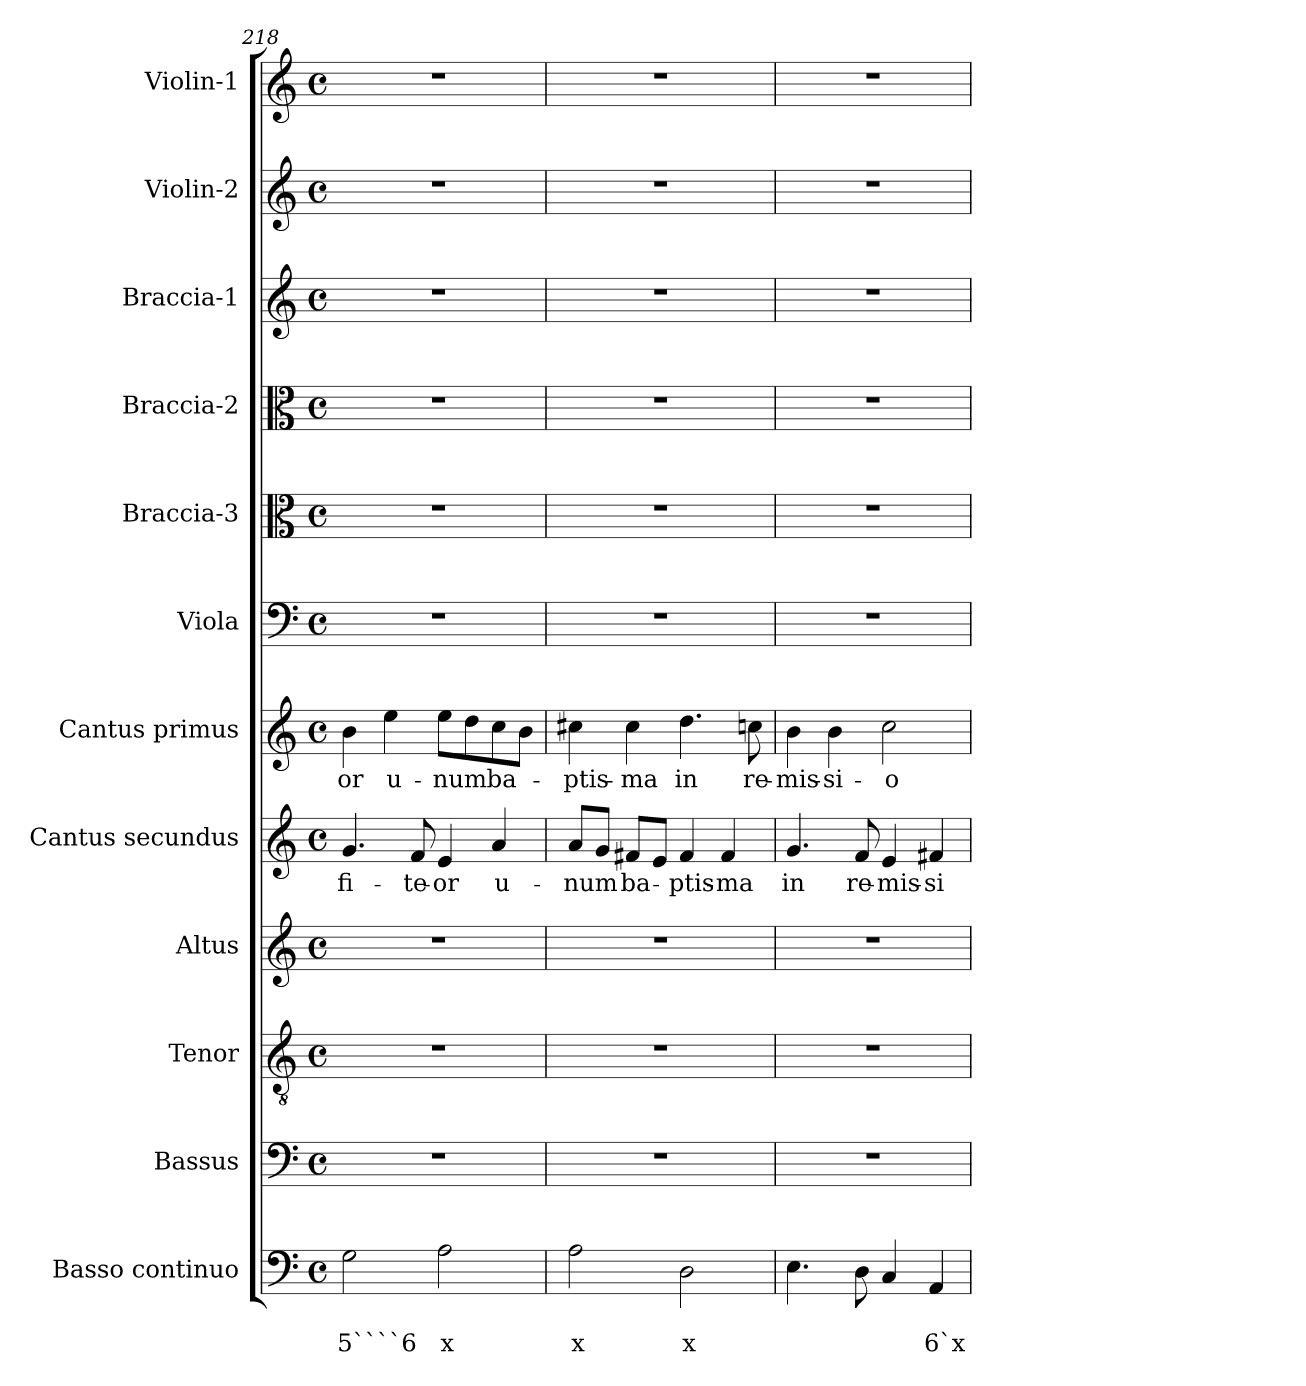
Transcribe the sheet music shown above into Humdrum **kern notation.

**kern	**text	**text	**kern	**kern	**kern	**kern	**text	**kern	**text	**kern	**kern	**kern	**kern	**kern	**kern
*part12	*part12	*part12	*part11	*part10	*part9	*part8	*part8	*part7	*part7	*part6	*part5	*part4	*part3	*part2	*part1
*staff12	*staff12	*staff12	*staff11	*staff10	*staff9	*staff8	*staff8	*staff7	*staff7	*staff6	*staff5	*staff4	*staff3	*staff2	*staff1
*I"Basso continuo	*	*	*I"Bassus	*I"Tenor	*I"Altus	*I"Cantus secundus	*	*I"Cantus primus	*	*I"Viola	*I"Braccia-3	*I"Braccia-2	*I"Braccia-1	*I"Violin-2	*I"Violin-1
*I'BC	*	*	*I'B	*I'T	*I'A	*I'C2	*	*I'C1	*	*I'Va	*I'Br3	*I'Br2	*I'Br1	*I'Vi2	*I'Vi1
*clefF4	*	*	*clefF4	*clefGv2	*clefG2	*clefG2	*	*clefG2	*	*clefF4	*clefC3	*clefC3	*clefG2	*clefG2	*clefG2
*k[]	*	*	*k[]	*k[]	*k[]	*k[]	*	*k[]	*	*k[]	*k[]	*k[]	*k[]	*k[]	*k[]
*C:	*	*	*C:	*C:	*C:	*C:	*	*C:	*	*C:	*C:	*C:	*C:	*C:	*C:
*M4/4	*	*	*M4/4	*M4/4	*M4/4	*M4/4	*	*M4/4	*	*M4/4	*M4/4	*M4/4	*M4/4	*M4/4	*M4/4
*met(c)	*	*	*met(c)	*met(c)	*met(c)	*met(c)	*	*met(c)	*	*met(c)	*met(c)	*met(c)	*met(c)	*met(c)	*met(c)
=218	=218	=218	=218	=218	=218	=218	=218	=218	=218	=218	=218	=218	=218	=218	=218
!	!	!LO:LY:b	!	!	!	!	!	!	!	!	!	!	!	!	!
!	!	!	!	!	!	!	!LO:LY:b	!	!	!	!	!	!	!	!
!	!	!	!	!	!	!	!	!	!LO:LY:b	!	!	!	!	!	!
2G\	.	5````6	1r	1r	1r	4.g/	-fi-	4b\	-or	1r	1r	1r	1r	1r	1r
!	!	!	!	!	!	!	!	!	!LO:LY:b	!	!	!	!	!	!
.	.	.	.	.	.	.	.	4ee\	u-	.	.	.	.	.	.
!	!	!	!	!	!	!	!LO:LY:b	!	!	!	!	!	!	!	!
.	.	.	.	.	.	8f/	-te-	.	.	.	.	.	.	.	.
!	!	!LO:LY:b	!	!	!	!	!	!	!	!	!	!	!	!	!
!	!	!	!	!	!	!	!LO:LY:b	!	!	!	!	!	!	!	!
!	!	!	!	!	!	!	!	!	!LO:LY:b	!	!	!	!	!	!
2A\	.	x	.	.	.	4e/	-or	8ee\L	-num	.	.	.	.	.	.
.	.	.	.	.	.	.	.	8dd\	.	.	.	.	.	.	.
!	!	!	!	!	!	!	!LO:LY:b	!	!	!	!	!	!	!	!
!	!	!	!	!	!	!	!	!	!LO:LY:b	!	!	!	!	!	!
.	.	.	.	.	.	4a/	u-	8cc\	ba-	.	.	.	.	.	.
.	.	.	.	.	.	.	.	8b\J	.	.	.	.	.	.	.
=219	=219	=219	=219	=219	=219	=219	=219	=219	=219	=219	=219	=219	=219	=219	=219
!	!	!LO:LY:b	!	!	!	!	!	!	!	!	!	!	!	!	!
!	!	!	!	!	!	!	!LO:LY:b	!	!	!	!	!	!	!	!
!	!	!	!	!	!	!	!	!	!LO:LY:b	!	!	!	!	!	!
2A\	.	x	1r	1r	1r	8a/L	-num	4cc#X\	-ptis-	1r	1r	1r	1r	1r	1r
.	.	.	.	.	.	8g/J	.	.	.	.	.	.	.	.	.
!	!	!	!	!	!	!	!LO:LY:b	!	!	!	!	!	!	!	!
!	!	!	!	!	!	!	!	!	!LO:LY:b	!	!	!	!	!	!
.	.	.	.	.	.	8f#X/L	ba-	4cc#\	-ma	.	.	.	.	.	.
.	.	.	.	.	.	8e/J	.	.	.	.	.	.	.	.	.
!	!	!LO:LY:b	!	!	!	!	!	!	!	!	!	!	!	!	!
!	!	!	!	!	!	!	!LO:LY:b	!	!	!	!	!	!	!	!
!	!	!	!	!	!	!	!	!	!LO:LY:b	!	!	!	!	!	!
2D\	.	x	.	.	.	4f#/	-ptis-	4.dd\	in	.	.	.	.	.	.
!	!	!	!	!	!	!	!LO:LY:b	!	!	!	!	!	!	!	!
.	.	.	.	.	.	4f#/	-ma	.	.	.	.	.	.	.	.
!	!	!	!	!	!	!	!	!	!LO:LY:b	!	!	!	!	!	!
.	.	.	.	.	.	.	.	8ccn\	re-	.	.	.	.	.	.
=220	=220	=220	=220	=220	=220	=220	=220	=220	=220	=220	=220	=220	=220	=220	=220
!	!	!	!	!	!	!	!LO:LY:b	!	!	!	!	!	!	!	!
!	!	!	!	!	!	!	!	!	!LO:LY:b	!	!	!	!	!	!
4.E\	.	.	1r	1r	1r	4.g/	in	4b\	-mis-	1r	1r	1r	1r	1r	1r
!	!	!	!	!	!	!	!	!	!LO:LY:b	!	!	!	!	!	!
.	.	.	.	.	.	.	.	4b\	-si-	.	.	.	.	.	.
!	!	!	!	!	!	!	!LO:LY:b	!	!	!	!	!	!	!	!
8D\	.	.	.	.	.	8f/	re-	.	.	.	.	.	.	.	.
!	!	!	!	!	!	!	!LO:LY:b	!	!	!	!	!	!	!	!
!	!	!	!	!	!	!	!	!	!LO:LY:b	!	!	!	!	!	!
4C/	.	.	.	.	.	4e/	-mis-	2cc\	-o-	.	.	.	.	.	.
!	!	!LO:LY:b	!	!	!	!	!	!	!	!	!	!	!	!	!
!	!	!	!	!	!	!	!LO:LY:b	!	!	!	!	!	!	!	!
4AA/	.	6`x	.	.	.	4f#X/	-si-	.	.	.	.	.	.	.	.
=	=	=	=	=	=	=	=	=	=	=	=	=	=	=	=
*-	*-	*-	*-	*-	*-	*-	*-	*-	*-	*-	*-	*-	*-	*-	*-
